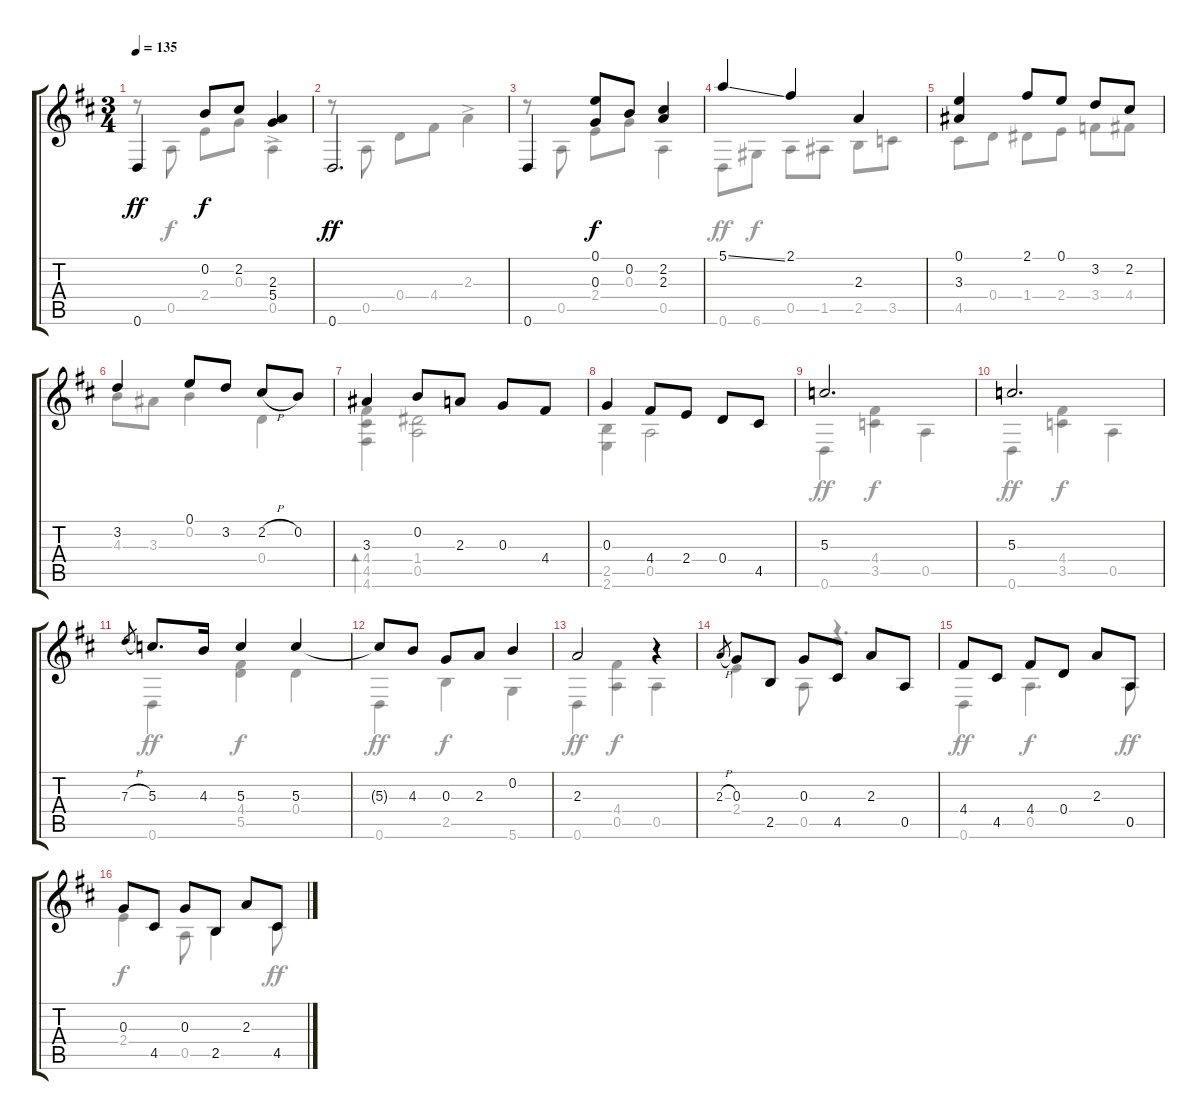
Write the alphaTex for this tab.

\track "" {instrument acousticguitarnylon}
\staff {score tabs}
\tuning (E4 B3 G3 D3 A2 D2) {hide}
\voice
\ts (3 4)
\tempo 135
\clef g2
\ks d
0.6.4{dy ff} 0.2.8{dy f} 2.2.8 (2.3 5.4).4 |
0.6.2{d dy ff} |
0.6.4 (0.1 0.3).8{dy f} 0.2.8 (2.2 2.3).4 |
5.1{ss}.4 2.1.4 2.3.4 |
(0.1 3.3).4 2.1.8 0.1.8 3.2.8 2.2.8 |
3.2.4 0.1.8 3.2.8 2.2{h}.8 0.2.8 |
3.3.4 0.2.8 2.3.8 0.3.8 4.4.8 |
0.3.4 4.4.8 2.4.8 0.4.8 4.5.8 |
5.3.2{d} |
5.3.2{d} |
7.3{h}.8{gr} 5.3.8{d} 4.3.16 5.3.4 5.3.4 |
5.3{t}.8 4.3.8 0.3.8 2.3.8 0.2.4 |
2.3.2 r.4 |
2.3{h}.8{gr} 0.3.8 2.5.8 0.3.8 4.5.8 2.3.8 0.5.8 |
4.4.8 4.5.8 4.4.8 0.4.8 2.3.8 0.5.8 |
0.3.8 4.5.8 0.3.8 2.5.8 2.3.8 4.5.8
\voice
\clef g2
\ottava regular
\simile none
\ks d
r.8{dy f} 0.5.8 2.4.8 0.3.8 0.5{ac}.4 |
r.8 0.5.8 0.4.8 4.4.8 2.3{ac}.4 |
r.8 0.5.8 2.4.8 0.3.8 0.5.4 |
0.6.8{dy ff} 6.6.8{dy f} 0.5.8 1.5.8 2.5.8 3.5.8 |
4.5.8 0.4.8 1.4.8 2.4.8 3.4.8 4.4.8 |
4.3.8 3.3.8 0.2.4 0.4.4 |
(4.4 4.5 4.6).4{bd 60} (1.4 0.5).2 |
(2.5 2.6).4 0.5.2 |
0.6.4{dy ff} (4.4 3.5).4{dy f} 0.5.4 |
0.6.4{dy ff} (4.4 3.5).4{dy f} 0.5.4 |
0.6.4{dy ff} (4.4 5.5).4{dy f} 0.4.4 |
0.6.4{dy ff} 2.5.4{dy f} 5.6.4 |
0.6.4{dy ff} (4.4 0.5).4{dy f} 0.5.4 |
2.4.4 0.5.8 r.4{d} |
0.6.4{dy ff} 0.5.4{d dy f} 0.5.8{dy ff} |
2.4.4{dy f} 0.5.8 2.5.4 4.5.8{dy ff}
